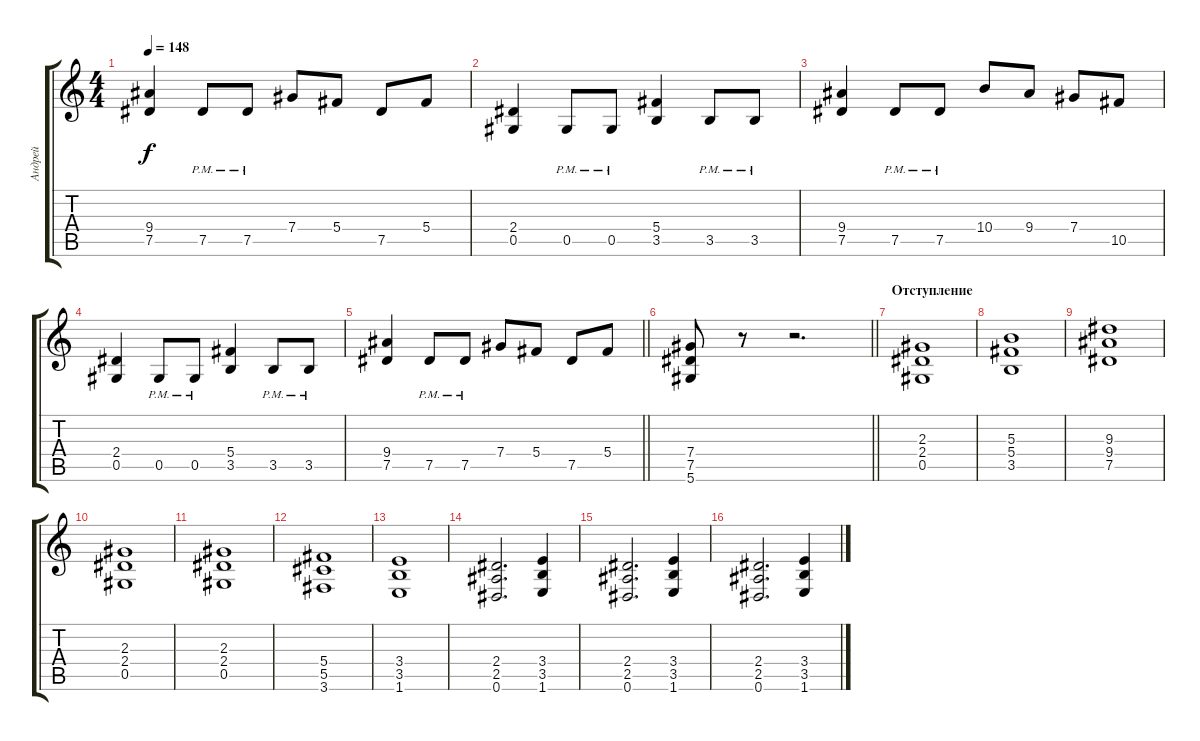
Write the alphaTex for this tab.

\track ("Андрей" "Андрей") {instrument distortionguitar}
\staff {score tabs}
\tuning (Eb4 Bb3 Gb3 Db3 Ab2 Eb2) {hide}
\ts (4 4)
\tempo 148
\clef g2
\ks c
(9.4 7.5).4{dy f} 7.5{pm}.8 7.5{pm}.8 7.4.8 5.4.8 7.5.8 5.4.8 |
(2.4 0.5).4 0.5{pm}.8 0.5{pm}.8 (5.4 3.5).4 3.5{pm}.8 3.5{pm}.8 |
(9.4 7.5).4 7.5{pm}.8 7.5{pm}.8 10.4.8 9.4.8 7.4.8 10.5.8 |
(2.4 0.5).4 0.5{pm}.8 0.5{pm}.8 (5.4 3.5).4 3.5{pm}.8 3.5{pm}.8 |
\barLineRight lightlight
(9.4 7.5).4 7.5{pm}.8 7.5{pm}.8 7.4.8 5.4.8 7.5.8 5.4.8 |
\barLineRight lightlight
(7.4 7.5 5.6).8 r.8 r.2{d} |
\section ("" "Отступление")
(2.3 2.4 0.5).1 |
(5.3 5.4 3.5).1 |
(9.3 9.4 7.5).1 |
(2.3 2.4 0.5).1 |
(2.3 2.4 0.5).1 |
(5.4 5.5 3.6).1 |
(3.4 3.5 1.6).1 |
(2.4 2.5 0.6).2{d} (3.4 3.5 1.6).4 |
(2.4 2.5 0.6).2{d} (3.4 3.5 1.6).4 |
(2.4 2.5 0.6).2{d} (3.4 3.5 1.6).4
